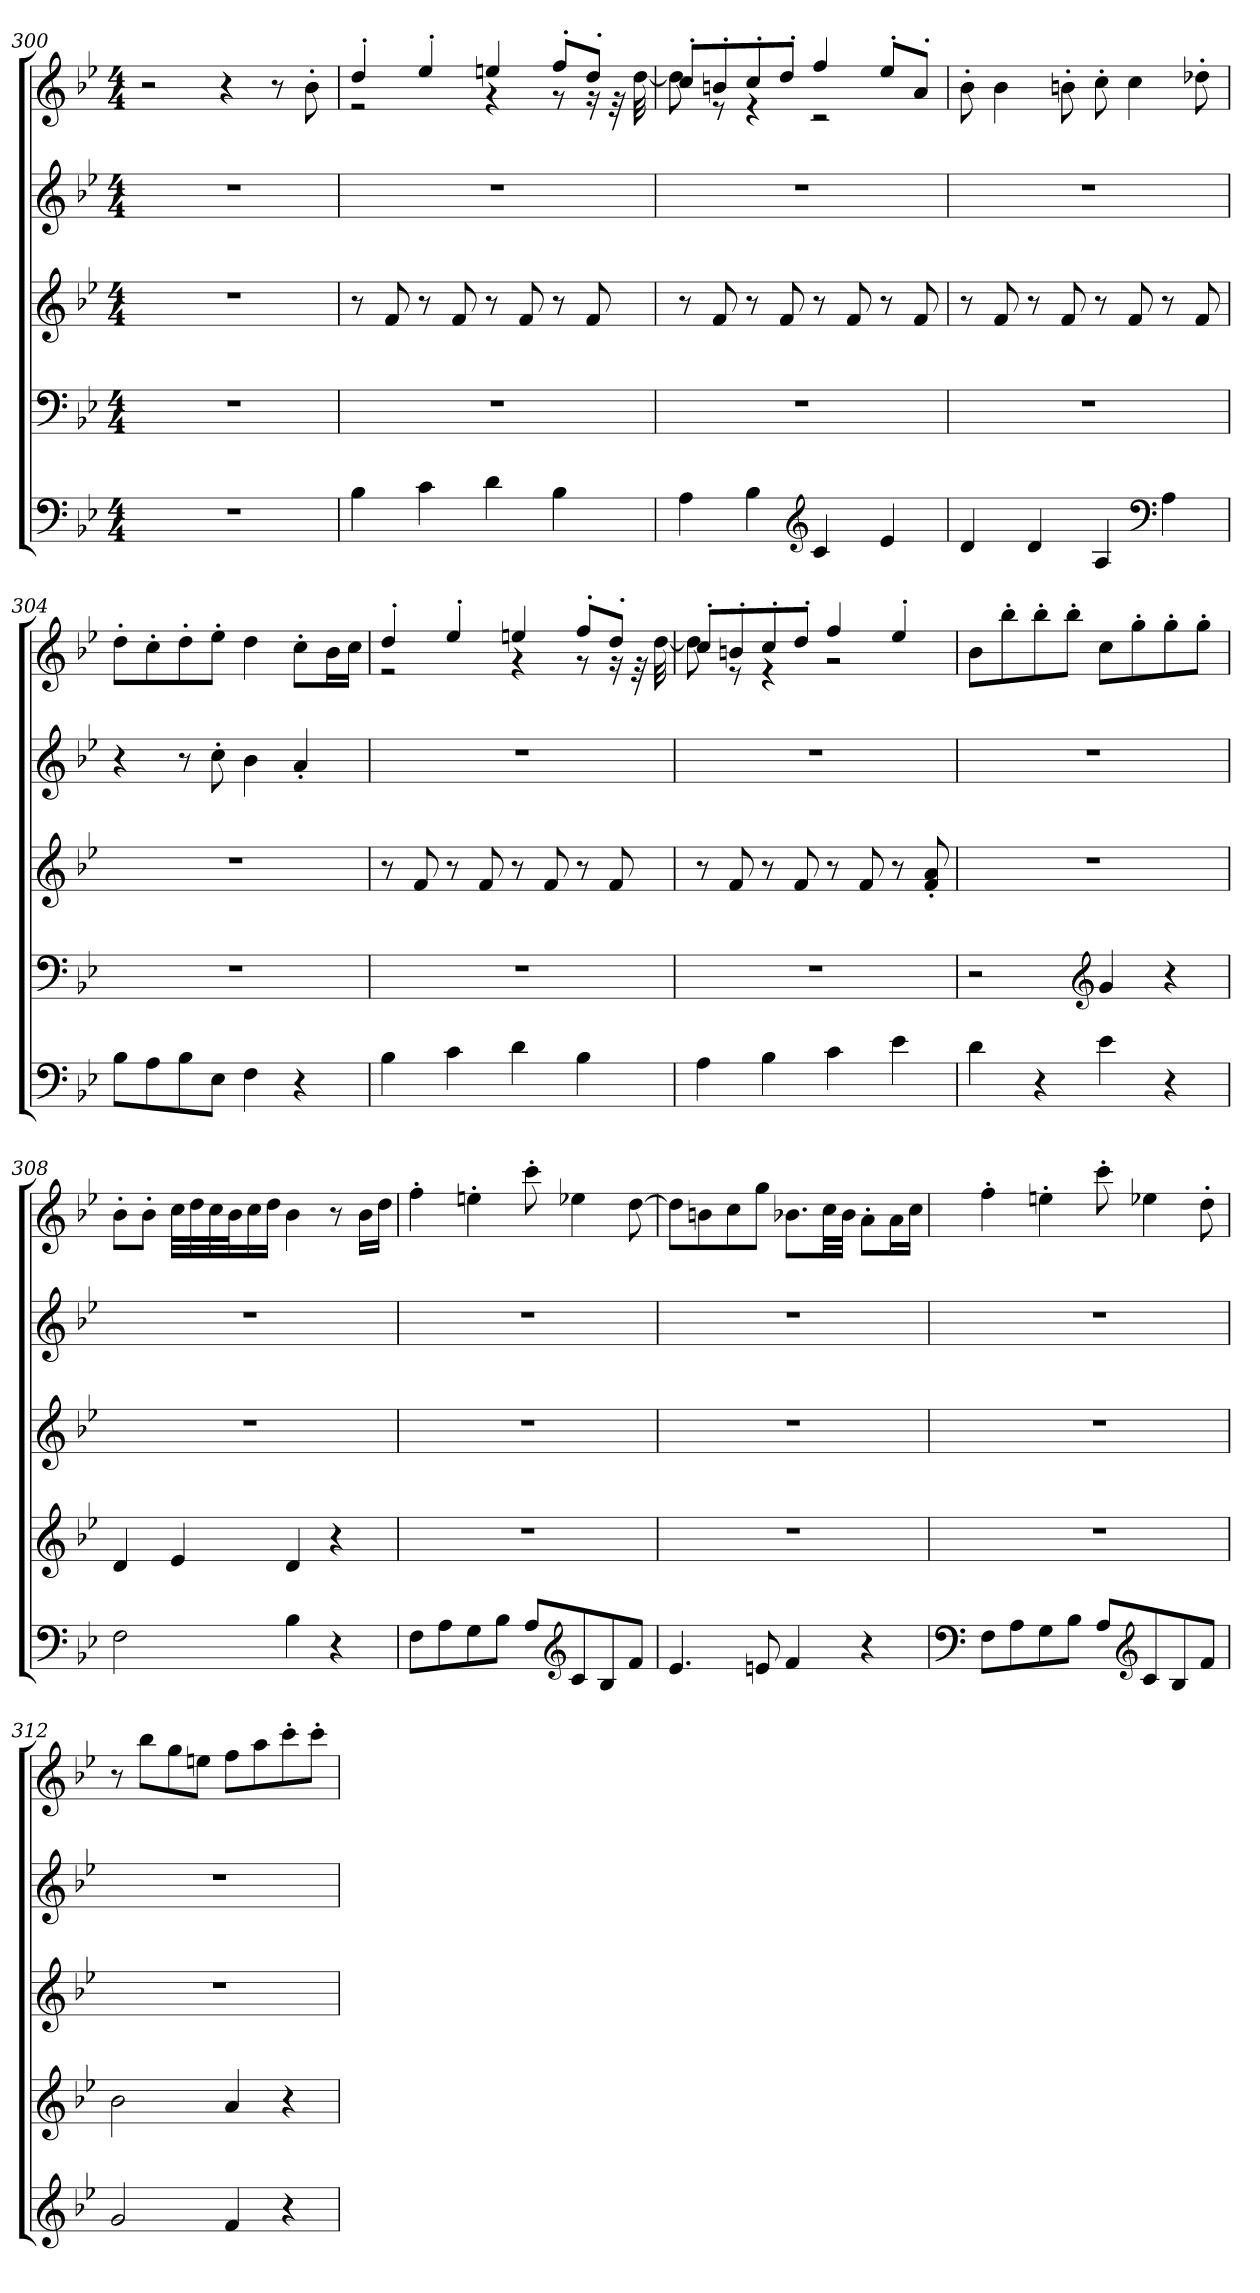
**kern	**kern	**kern	**kern	**kern
*part5	*part4	*part3	*part2	*part1
*staff5	*staff4	*staff3	*staff2	*staff1
*clefF4	*clefF4	*clefG2	*clefG2	*clefG2
*k[b-e-]	*k[b-e-]	*k[b-e-]	*k[b-e-]	*k[b-e-]
*M4/4	*M4/4	*M4/4	*M4/4	*M4/4
=300	=300	=300	=300	=300
1r	1r	1r	1r	2r
.	.	.	.	4r
.	.	.	.	8r
.	.	.	.	8b-'\
=301	=301	=301	=301	=301
*	*	*	*	*MM151
*	*	*	*	*^
4B-\	1r	8r	1r	4dd'/	2r
.	.	8f/	.	.	.
4c\	.	8r	.	4ee-'/	.
.	.	8f/	.	.	.
4d\	.	8r	.	4een/	4r
.	.	8f/	.	.	.
4B-\	.	8r	.	8ff'/L	8r
.	.	8f/	.	8dd'/J	16r
.	.	.	.	.	32r
.	.	.	.	.	[32dd\
!!LO:PB:g=z	!!
=302	=302	=302	=302	=302	=302
4A\	1r	8r	1r	8cc'/L	8dd\]
.	.	8f/	.	8bn'/	8r
4B-\	.	8r	.	8cc'/	4r
.	.	8f/	.	8dd'/J	.
*clefG2	*	*	*	*	*
4c/	.	8r	.	4ff/	2r
.	.	8f/	.	.	.
4e-/	.	8r	.	8ee-'/L	.
.	.	8f/	.	8a'/J	.
*	*	*	*	*v	*v
=303	=303	=303	=303	=303
*	*	*	*	*MM151
4d/	1r	8r	1r	8b-'\
.	.	8f/	.	4b-\
4d/	.	8r	.	.
.	.	8f/	.	8bn'\
4A/	.	8r	.	8cc'\
.	.	8f/	.	4cc\
*clefF4	*	*	*	*
4A\	.	8r	.	.
.	.	8f/	.	8dd-X'\
=304	=304	=304	=304	=304
8B-\L	1r	1r	4r	8dd'\L
8A\	.	.	.	8cc'\
8B-\	.	.	8r	8dd'\
8E-\J	.	.	8cc'\	8ee-'\J
*	*	*	*	*MM142
4F\	.	.	4b-\	4dd\
4r	.	.	4a'/	8cc'\L
*	*	*	*	*MM151
.	.	.	.	16b-\L
.	.	.	.	16cc\JJ
=305	=305	=305	=305	=305
*	*	*	*	*^
4B-\	1r	8r	1r	4dd'/	2r
.	.	8f/	.	.	.
4c\	.	8r	.	4ee-'/	.
.	.	8f/	.	.	.
4d\	.	8r	.	4een/	4r
.	.	8f/	.	.	.
4B-\	.	8r	.	8ff'/L	8r
.	.	8f/	.	8dd'/J	16r
.	.	.	.	.	32r
.	.	.	.	.	[32dd\
!!LO:LB:g=z	!!
=306	=306	=306	=306	=306	=306
4A\	1r	8r	1r	8cc'/L	8dd\]
.	.	8f/	.	8bn'/	8r
4B-\	.	8r	.	8cc'/	4r
.	.	8f/	.	8dd'/J	.
4c\	.	8r	.	4ff/	2r
.	.	8f/	.	.	.
4e-\	.	8r	.	4ee-'/	.
.	.	8f/' 8a/'	.	.	.
*	*	*	*	*v	*v
=307	=307	=307	=307	=307
4d\	2r	1r	1r	8b-\L
.	.	.	.	8bb-'\
4r	.	.	.	8bb-'\
.	.	.	.	8bb-'\J
*	*clefG2	*	*	*
*	*	*	*	*MM150
4e-\	4g/	.	.	8cc\L
.	.	.	.	8gg'\
4r	4r	.	.	8gg'\
.	.	.	.	8gg'\J
=308	=308	=308	=308	=308
2F\	4d/	1r	1r	8b-'\L
.	.	.	.	8b-'\J
.	4e-/	.	.	32cc\LLL
.	.	.	.	32dd\
.	.	.	.	32cc\
.	.	.	.	32b-\J
.	.	.	.	16cc\
.	.	.	.	16dd\JJ
*	*	*	*	*MM142
4B-\	4d/	.	.	4b-\
4r	4r	.	.	8r
*	*	*	*	*MM151
.	.	.	.	16b-\LL
.	.	.	.	16dd\JJ
!!LO:PB:g=z
=309	=309	=309	=309	=309
8F\L	1r	1r	1r	4ff'\
8A\	.	.	.	.
8G\	.	.	.	4een'\
8B-\J	.	.	.	.
8A/L	.	.	.	8ccc'\
*clefG2	*	*	*	*
8c/	.	.	.	4ee-X\
8B-/	.	.	.	.
8f/J	.	.	.	[8dd\
=310	=310	=310	=310	=310
4.e-/	1r	1r	1r	8dd\L]
.	.	.	.	8bn\
.	.	.	.	8cc\
8en/	.	.	.	8gg\J
4f/	.	.	.	8.b-X\L
.	.	.	.	32cc\LL
.	.	.	.	32b-\JJJ
4r	.	.	.	8a'\L
*	*	*	*	*MM151
.	.	.	.	16a\L
.	.	.	.	16cc\JJ
=311	=311	=311	=311	=311
*clefF4	*	*	*	*
8F\L	1r	1r	1r	4ff'\
8A\	.	.	.	.
8G\	.	.	.	4een'\
8B-\J	.	.	.	.
8A/L	.	.	.	8ccc'\
*clefG2	*	*	*	*
8c/	.	.	.	4ee-X\
8B-/	.	.	.	.
8f/J	.	.	.	8dd'\
!!LO:LB:g=z
=312	=312	=312	=312	=312
2g/	2b-\	1r	1r	8r
.	.	.	.	8bb-\L
.	.	.	.	8gg\
.	.	.	.	8een\J
4f/	4a/	.	.	8ff\L
.	.	.	.	8aa\
4r	4r	.	.	8ccc'\
.	.	.	.	8ccc'\J
=	=	=	=	=
*-	*-	*-	*-	*-
